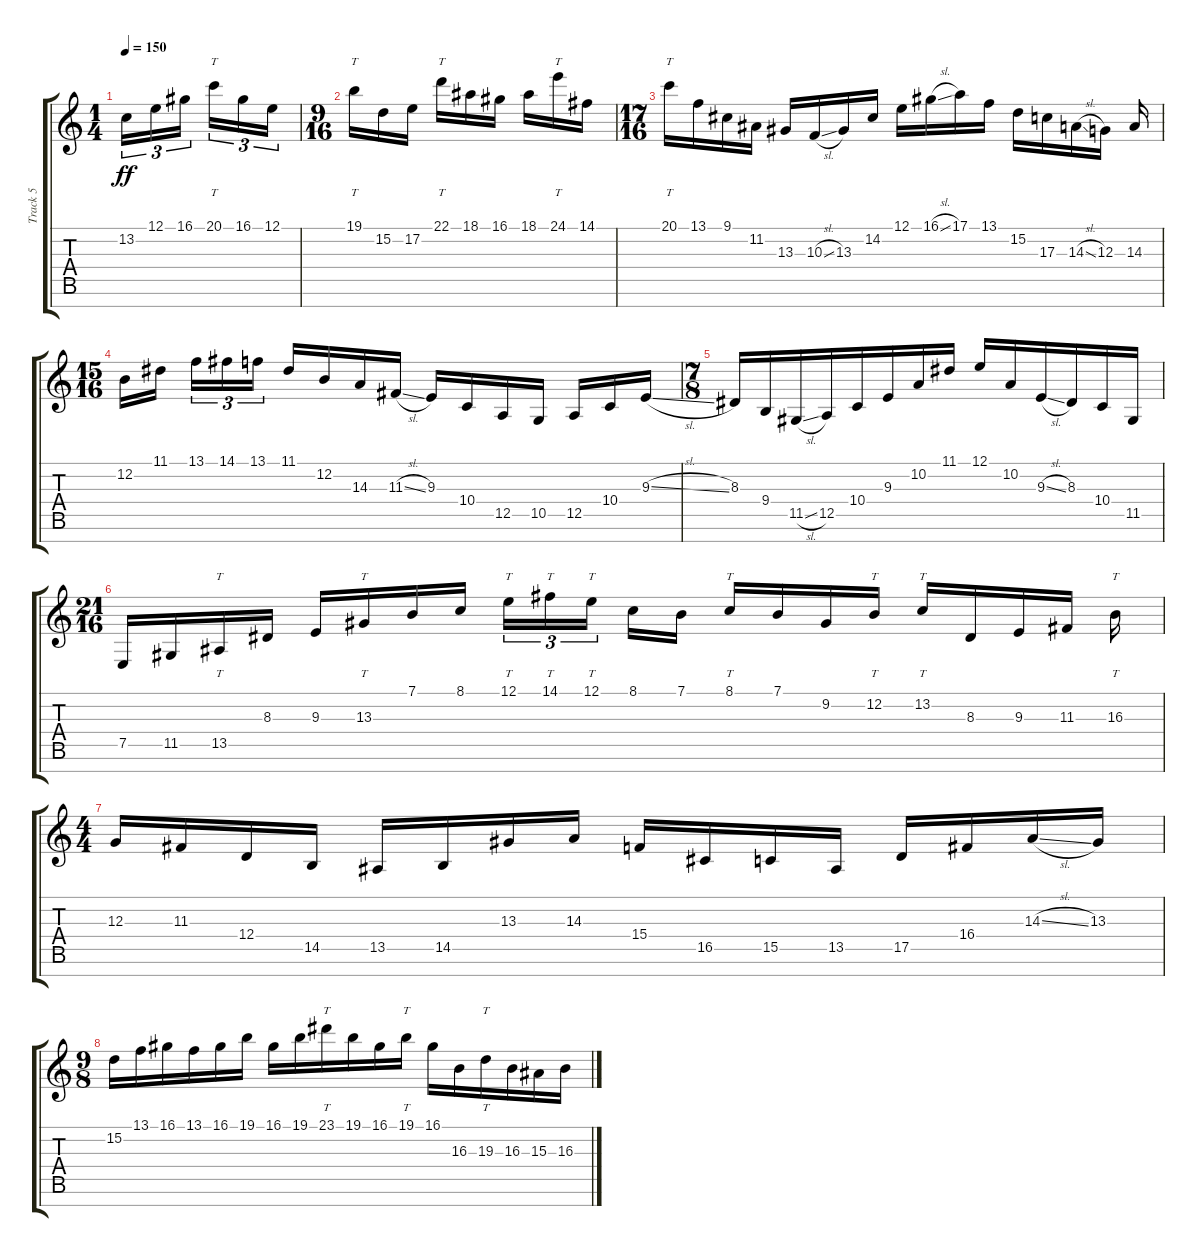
\track ("Track 5" "Track 5") {instrument acousticgrandpiano}
\staff {score tabs}
\tuning (E4 B3 G3 D3 A2 E2 B1) {hide}
\ts (1 4)
\tempo 150
\clef g2
\ks c
13.2.16{tu (3 2) dy ff} 12.1.16{tu (3 2)} 16.1.16{tu (3 2) beam splitsecondary} 20.1.16{tt tu (3 2)} 16.1.16{tu (3 2)} 12.1.16{tu (3 2)} |
\ts (9 16)
19.1.16{tt} 15.2.16 17.2.16 22.1.16{tt} 18.1.16 16.1.16 18.1.16 24.1.16{tt} 14.1.16 |
\ts (17 16)
20.1.16{tt} 13.1.16 9.1.16 11.2.16 13.3.16 10.3{sl}.16 13.3.16 14.2.16 12.1.16 16.1{sl}.16 17.1.16 13.1.16 15.2.16 17.3.16 14.3{sl}.16 12.3.16 14.3.16 |
\ts (15 16)
12.2.16 11.1.16{beam splitsecondary} 13.1.16{tu (3 2)} 14.1.16{tu (3 2)} 13.1.16{tu (3 2) beam splitsecondary} 11.1.16 12.2.16 14.3.16 11.3{sl}.16 9.3.16 10.4.16 12.5.16 10.5.16 12.5.16 10.4.16 9.3{sl}.16 |
\ts (7 8)
8.3.16 9.4.16 11.5{sl}.16 12.5.16 10.4.16 9.3.16 10.2.16 11.1.16 12.1.16 10.2.16 9.3{sl}.16 8.3.16 10.4.16 11.5.16 |
\ts (21 16)
7.5.16 11.5.16 13.5.16{tt} 8.3.16 9.3.16 13.3.16{tt} 7.1.16 8.1.16{beam splitsecondary} 12.1.16{tt tu (3 2)} 14.1.16{tt tu (3 2)} 12.1.16{tt tu (3 2) beam splitsecondary} 8.1.16 7.1.16 8.1.16{tt} 7.1.16 9.2.16 12.2.16{tt} 13.2.16{tt} 8.3.16 9.3.16 11.3.16 16.3.16{tt} |
\ts (4 4)
12.3.16 11.3.16 12.4.16 14.5.16 13.5.16 14.5.16 13.3.16 14.3.16 15.4.16 16.5.16 15.5.16 13.5.16 17.5.16 16.4.16 14.3{sl}.16 13.3.16 |
\ts (9 8)
15.2.16 13.1.16 16.1.16 13.1.16 16.1.16 19.1.16 16.1.16 19.1.16 23.1.16{tt} 19.1.16 16.1.16 19.1.16{tt} 16.1.16 16.3.16 19.3.16{tt} 16.3.16 15.3.16 16.3.16
